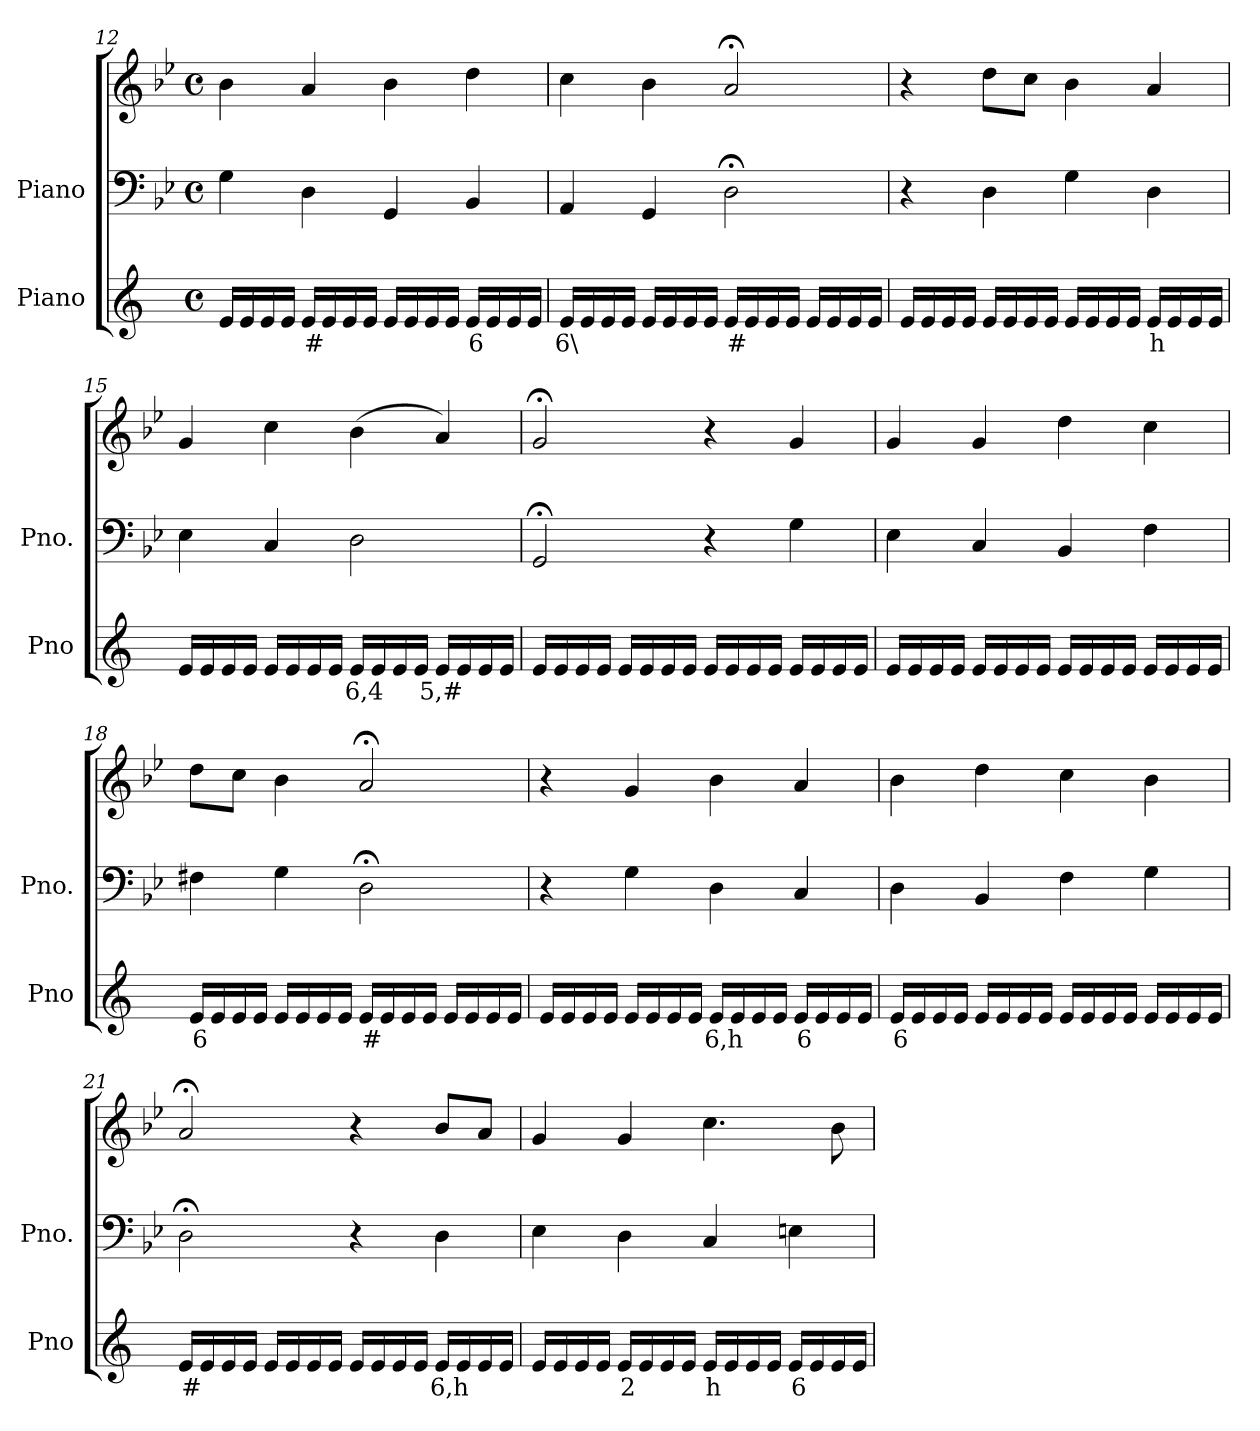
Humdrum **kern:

**kern	**text	**kern	**kern
*part2	*part2	*part1	*part1
*staff3	*staff3	*staff2	*staff1
*I"Piano	*	*I"Piano	*
*I'Pno	*	*I'Pno.	*
*clefG2	*	*clefF4	*clefG2
*k[]	*	*k[b-e-]	*k[b-e-]
*M4/4	*	*M4/4	*M4/4
*met(c)	*	*met(c)	*met(c)
=12	=12	=12	=12
16e/LL	.	4G\	4b-\
16e/	.	.	.
16e/	.	.	.
16e/JJ	.	.	.
!	!LO:LY:b	!	!
16e/LL	#	4D\	4a/
16e/	.	.	.
16e/	.	.	.
16e/JJ	.	.	.
16e/LL	.	4GG/	4b-\
16e/	.	.	.
16e/	.	.	.
16e/JJ	.	.	.
!	!LO:LY:b	!	!
16e/LL	6	4BB-/	4dd\
16e/	.	.	.
16e/	.	.	.
16e/JJ	.	.	.
=13	=13	=13	=13
!	!LO:LY:b	!	!
16e/LL	6\	4AA/	4cc\
16e/	.	.	.
16e/	.	.	.
16e/JJ	.	.	.
16e/LL	.	4GG/	4b-\
16e/	.	.	.
16e/	.	.	.
16e/JJ	.	.	.
!	!LO:LY:b	!	!
16e/LL	#	2D;<\	2a;</
16e/	.	.	.
16e/	.	.	.
16e/JJ	.	.	.
16e/LL	.	.	.
16e/	.	.	.
16e/	.	.	.
16e/JJ	.	.	.
=14	=14	=14	=14
16e/LL	.	4r	4r
16e/	.	.	.
16e/	.	.	.
16e/JJ	.	.	.
16e/LL	.	4D\	8dd\L
16e/	.	.	.
16e/	.	.	8cc\J
16e/JJ	.	.	.
16e/LL	.	4G\	4b-\
16e/	.	.	.
16e/	.	.	.
16e/JJ	.	.	.
!	!LO:LY:b	!	!
16e/LL	h	4D\	4a/
16e/	.	.	.
16e/	.	.	.
16e/JJ	.	.	.
=15	=15	=15	=15
16e/LL	.	4E-\	4g/
16e/	.	.	.
16e/	.	.	.
16e/JJ	.	.	.
16e/LL	.	4C/	4cc\
16e/	.	.	.
16e/	.	.	.
16e/JJ	.	.	.
!	!LO:LY:b	!	!
16e/LL	6,4	2D\	(>4b-\
16e/	.	.	.
16e/	.	.	.
16e/JJ	.	.	.
!	!LO:LY:b	!	!
16e/LL	5,#	.	4a/)
16e/	.	.	.
16e/	.	.	.
16e/JJ	.	.	.
=16	=16	=16	=16
16e/LL	.	2GG;</	2g;</
16e/	.	.	.
16e/	.	.	.
16e/JJ	.	.	.
16e/LL	.	.	.
16e/	.	.	.
16e/	.	.	.
16e/JJ	.	.	.
16e/LL	.	4r	4r
16e/	.	.	.
16e/	.	.	.
16e/JJ	.	.	.
16e/LL	.	4G\	4g/
16e/	.	.	.
16e/	.	.	.
16e/JJ	.	.	.
=17	=17	=17	=17
16e/LL	.	4E-\	4g/
16e/	.	.	.
16e/	.	.	.
16e/JJ	.	.	.
16e/LL	.	4C/	4g/
16e/	.	.	.
16e/	.	.	.
16e/JJ	.	.	.
16e/LL	.	4BB-/	4dd\
16e/	.	.	.
16e/	.	.	.
16e/JJ	.	.	.
16e/LL	.	4F\	4cc\
16e/	.	.	.
16e/	.	.	.
16e/JJ	.	.	.
=18	=18	=18	=18
!	!LO:LY:b	!	!
16e/LL	6	4F#X\	8dd\L
16e/	.	.	.
16e/	.	.	8cc\J
16e/JJ	.	.	.
16e/LL	.	4G\	4b-\
16e/	.	.	.
16e/	.	.	.
16e/JJ	.	.	.
!	!LO:LY:b	!	!
16e/LL	#	2D;<\	2a;</
16e/	.	.	.
16e/	.	.	.
16e/JJ	.	.	.
16e/LL	.	.	.
16e/	.	.	.
16e/	.	.	.
16e/JJ	.	.	.
=19	=19	=19	=19
16e/LL	.	4r	4r
16e/	.	.	.
16e/	.	.	.
16e/JJ	.	.	.
16e/LL	.	4G\	4g/
16e/	.	.	.
16e/	.	.	.
16e/JJ	.	.	.
!	!LO:LY:b	!	!
16e/LL	6,h	4D\	4b-\
16e/	.	.	.
16e/	.	.	.
16e/JJ	.	.	.
!	!LO:LY:b	!	!
16e/LL	6	4C/	4a/
16e/	.	.	.
16e/	.	.	.
16e/JJ	.	.	.
=20	=20	=20	=20
!	!LO:LY:b	!	!
16e/LL	6	4D\	4b-\
16e/	.	.	.
16e/	.	.	.
16e/JJ	.	.	.
16e/LL	.	4BB-/	4dd\
16e/	.	.	.
16e/	.	.	.
16e/JJ	.	.	.
16e/LL	.	4F\	4cc\
16e/	.	.	.
16e/	.	.	.
16e/JJ	.	.	.
16e/LL	.	4G\	4b-\
16e/	.	.	.
16e/	.	.	.
16e/JJ	.	.	.
=21	=21	=21	=21
!	!LO:LY:b	!	!
16e/LL	#	2D;<\	2a;</
16e/	.	.	.
16e/	.	.	.
16e/JJ	.	.	.
16e/LL	.	.	.
16e/	.	.	.
16e/	.	.	.
16e/JJ	.	.	.
16e/LL	.	4r	4r
16e/	.	.	.
16e/	.	.	.
16e/JJ	.	.	.
!	!LO:LY:b	!	!
16e/LL	6,h	4D\	8b-/L
16e/	.	.	.
16e/	.	.	8a/J
16e/JJ	.	.	.
=22	=22	=22	=22
16e/LL	.	4E-\	4g/
16e/	.	.	.
16e/	.	.	.
16e/JJ	.	.	.
!	!LO:LY:b	!	!
16e/LL	2	4D\	4g/
16e/	.	.	.
16e/	.	.	.
16e/JJ	.	.	.
!	!LO:LY:b	!	!
16e/LL	h	4C/	4.cc\
16e/	.	.	.
16e/	.	.	.
16e/JJ	.	.	.
!	!LO:LY:b	!	!
16e/LL	6	4En\	.
16e/	.	.	.
16e/	.	.	8b-\
16e/JJ	.	.	.
=	=	=	=
*-	*-	*-	*-
